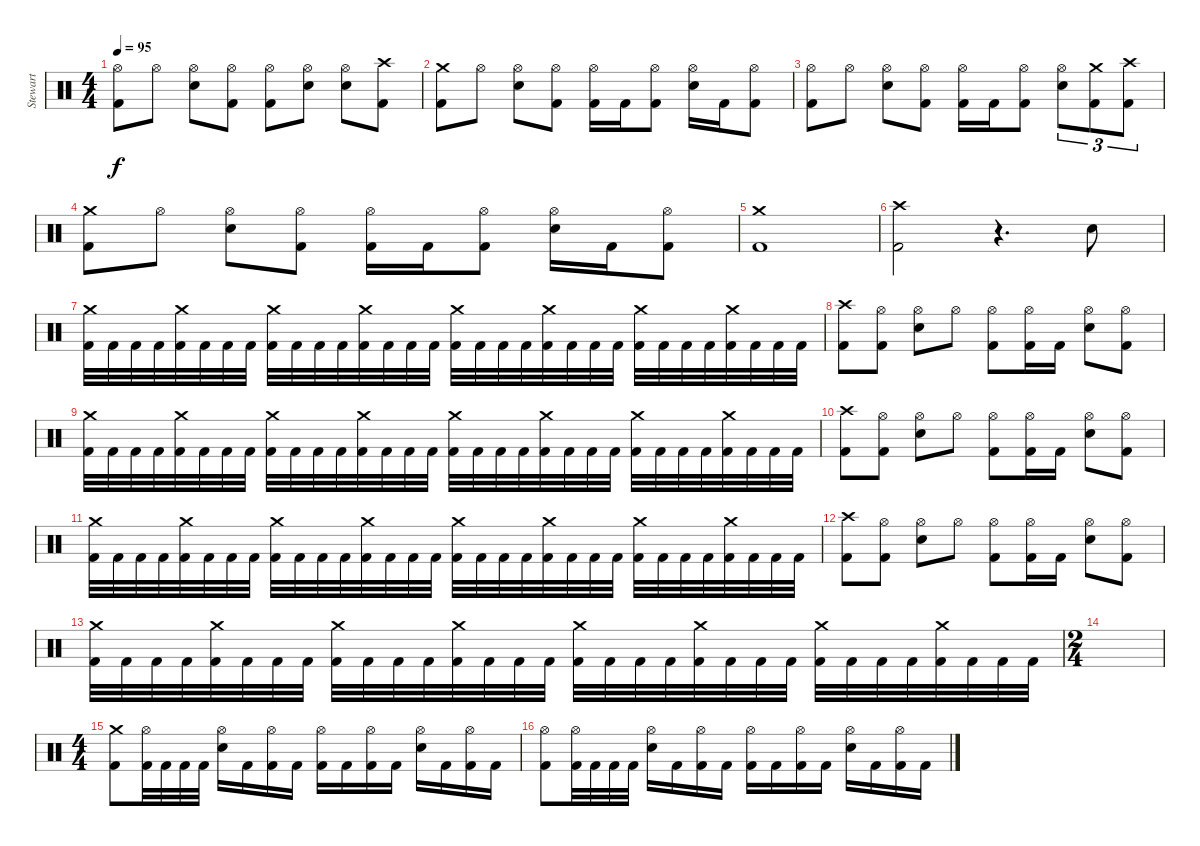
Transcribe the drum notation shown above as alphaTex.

\track ("Stewart" "Stewart") {instrument percussion}
\staff {score}
\articulation defaults
\ts (4 4)
\tempo 95
\clef neutral
\ks c
("Hi-Hat (open)" "Kick (hit) 2").8{dy f} "Hi-Hat (open)".8 ("Hi-Hat (open)" "Electric Snare (hit)").8 ("Hi-Hat (open)" "Kick (hit) 2").8 ("Hi-Hat (open)" "Kick (hit) 2").8 ("Hi-Hat (open)" "Electric Snare (hit)").8 ("Hi-Hat (open)" "Electric Snare (hit)").8 ("Crash high (hit)" "Kick (hit) 2").8 |
("Crash medium (hit)" "Kick (hit) 2").8 "Hi-Hat (open)".8 ("Hi-Hat (open)" "Electric Snare (hit)").8 ("Hi-Hat (open)" "Kick (hit) 2").8 ("Hi-Hat (open)" "Kick (hit) 2").16 "Kick (hit) 2".16 ("Hi-Hat (open)" "Kick (hit) 2").8 ("Hi-Hat (open)" "Electric Snare (hit)").16 "Kick (hit) 2".16 ("Hi-Hat (open)" "Kick (hit) 2").8 |
("Hi-Hat (open)" "Kick (hit) 2").8 "Hi-Hat (open)".8 ("Hi-Hat (open)" "Electric Snare (hit)").8 ("Hi-Hat (open)" "Kick (hit) 2").8 ("Hi-Hat (open)" "Kick (hit) 2").16 "Kick (hit) 2".16 ("Hi-Hat (open)" "Kick (hit) 2").8 ("Hi-Hat (open)" "Electric Snare (hit)").8{tu (3 2)} ("Crash medium (hit)" "Kick (hit) 2").8{tu (3 2)} ("Crash high (hit)" "Kick (hit) 2").8{tu (3 2)} |
("Crash medium (hit)" "Kick (hit) 2").8 "Hi-Hat (open)".8 ("Hi-Hat (open)" "Electric Snare (hit)").8 ("Hi-Hat (open)" "Kick (hit) 2").8 ("Hi-Hat (open)" "Kick (hit) 2").16 "Kick (hit) 2".16 ("Hi-Hat (open)" "Kick (hit) 2").8 ("Hi-Hat (open)" "Electric Snare (hit)").16 "Kick (hit) 2".16 ("Hi-Hat (open)" "Kick (hit) 2").8 |
("Crash medium (hit)" "Kick (hit) 2").1 |
("Crash high (hit)" "Kick (hit) 2").2 r.4{d} "Electric Snare (hit)".8 |
("Crash medium (hit)" "Kick (hit) 2").32 "Kick (hit) 2".32 "Kick (hit) 2".32 "Kick (hit) 2".32 ("Crash medium (hit)" "Kick (hit) 2").32 "Kick (hit) 2".32 "Kick (hit) 2".32 "Kick (hit) 2".32 ("Crash medium (hit)" "Kick (hit) 2").32 "Kick (hit) 2".32 "Kick (hit) 2".32 "Kick (hit) 2".32 ("Crash medium (hit)" "Kick (hit) 2").32 "Kick (hit) 2".32 "Kick (hit) 2".32 "Kick (hit) 2".32 ("Crash medium (hit)" "Kick (hit) 2").32 "Kick (hit) 2".32 "Kick (hit) 2".32 "Kick (hit) 2".32 ("Crash medium (hit)" "Kick (hit) 2").32 "Kick (hit) 2".32 "Kick (hit) 2".32 "Kick (hit) 2".32 ("Crash medium (hit)" "Kick (hit) 2").32 "Kick (hit) 2".32 "Kick (hit) 2".32 "Kick (hit) 2".32 ("Crash medium (hit)" "Kick (hit) 2").32 "Kick (hit) 2".32 "Kick (hit) 2".32 "Kick (hit) 2".32 |
("Crash high (hit)" "Kick (hit) 2").8 ("Hi-Hat (open)" "Kick (hit) 2").8 ("Hi-Hat (open)" "Electric Snare (hit)").8 "Hi-Hat (open)".8 ("Hi-Hat (open)" "Kick (hit) 2").8 ("Hi-Hat (open)" "Kick (hit) 2").16 "Kick (hit) 2".16 ("Hi-Hat (open)" "Electric Snare (hit)").8 ("Hi-Hat (open)" "Kick (hit) 2").8 |
("Crash medium (hit)" "Kick (hit) 2").32 "Kick (hit) 2".32 "Kick (hit) 2".32 "Kick (hit) 2".32 ("Crash medium (hit)" "Kick (hit) 2").32 "Kick (hit) 2".32 "Kick (hit) 2".32 "Kick (hit) 2".32 ("Crash medium (hit)" "Kick (hit) 2").32 "Kick (hit) 2".32 "Kick (hit) 2".32 "Kick (hit) 2".32 ("Crash medium (hit)" "Kick (hit) 2").32 "Kick (hit) 2".32 "Kick (hit) 2".32 "Kick (hit) 2".32 ("Crash medium (hit)" "Kick (hit) 2").32 "Kick (hit) 2".32 "Kick (hit) 2".32 "Kick (hit) 2".32 ("Crash medium (hit)" "Kick (hit) 2").32 "Kick (hit) 2".32 "Kick (hit) 2".32 "Kick (hit) 2".32 ("Crash medium (hit)" "Kick (hit) 2").32 "Kick (hit) 2".32 "Kick (hit) 2".32 "Kick (hit) 2".32 ("Crash medium (hit)" "Kick (hit) 2").32 "Kick (hit) 2".32 "Kick (hit) 2".32 "Kick (hit) 2".32 |
("Crash high (hit)" "Kick (hit) 2").8 ("Hi-Hat (open)" "Kick (hit) 2").8 ("Hi-Hat (open)" "Electric Snare (hit)").8 "Hi-Hat (open)".8 ("Hi-Hat (open)" "Kick (hit) 2").8 ("Hi-Hat (open)" "Kick (hit) 2").16 "Kick (hit) 2".16 ("Hi-Hat (open)" "Electric Snare (hit)").8 ("Hi-Hat (open)" "Kick (hit) 2").8 |
("Crash medium (hit)" "Kick (hit) 2").32 "Kick (hit) 2".32 "Kick (hit) 2".32 "Kick (hit) 2".32 ("Crash medium (hit)" "Kick (hit) 2").32 "Kick (hit) 2".32 "Kick (hit) 2".32 "Kick (hit) 2".32 ("Crash medium (hit)" "Kick (hit) 2").32 "Kick (hit) 2".32 "Kick (hit) 2".32 "Kick (hit) 2".32 ("Crash medium (hit)" "Kick (hit) 2").32 "Kick (hit) 2".32 "Kick (hit) 2".32 "Kick (hit) 2".32 ("Crash medium (hit)" "Kick (hit) 2").32 "Kick (hit) 2".32 "Kick (hit) 2".32 "Kick (hit) 2".32 ("Crash medium (hit)" "Kick (hit) 2").32 "Kick (hit) 2".32 "Kick (hit) 2".32 "Kick (hit) 2".32 ("Crash medium (hit)" "Kick (hit) 2").32 "Kick (hit) 2".32 "Kick (hit) 2".32 "Kick (hit) 2".32 ("Crash medium (hit)" "Kick (hit) 2").32 "Kick (hit) 2".32 "Kick (hit) 2".32 "Kick (hit) 2".32 |
("Crash high (hit)" "Kick (hit) 2").8 ("Hi-Hat (open)" "Kick (hit) 2").8 ("Hi-Hat (open)" "Electric Snare (hit)").8 "Hi-Hat (open)".8 ("Hi-Hat (open)" "Kick (hit) 2").8 ("Hi-Hat (open)" "Kick (hit) 2").16 "Kick (hit) 2".16 ("Hi-Hat (open)" "Electric Snare (hit)").8 ("Hi-Hat (open)" "Kick (hit) 2").8 |
("Crash medium (hit)" "Kick (hit) 2").32 "Kick (hit) 2".32 "Kick (hit) 2".32 "Kick (hit) 2".32 ("Crash medium (hit)" "Kick (hit) 2").32 "Kick (hit) 2".32 "Kick (hit) 2".32 "Kick (hit) 2".32 ("Crash medium (hit)" "Kick (hit) 2").32 "Kick (hit) 2".32 "Kick (hit) 2".32 "Kick (hit) 2".32 ("Crash medium (hit)" "Kick (hit) 2").32 "Kick (hit) 2".32 "Kick (hit) 2".32 "Kick (hit) 2".32 ("Crash medium (hit)" "Kick (hit) 2").32 "Kick (hit) 2".32 "Kick (hit) 2".32 "Kick (hit) 2".32 ("Crash medium (hit)" "Kick (hit) 2").32 "Kick (hit) 2".32 "Kick (hit) 2".32 "Kick (hit) 2".32 ("Crash medium (hit)" "Kick (hit) 2").32 "Kick (hit) 2".32 "Kick (hit) 2".32 "Kick (hit) 2".32 ("Crash medium (hit)" "Kick (hit) 2").32 "Kick (hit) 2".32 "Kick (hit) 2".32 "Kick (hit) 2".32 |
\ts (2 4)
|
\ts (4 4)
("Crash medium (hit)" "Kick (hit) 2").8 ("Hi-Hat (open)" "Kick (hit) 2").32 "Kick (hit) 2".32 "Kick (hit) 2".32 "Kick (hit) 2".32 ("Hi-Hat (open)" "Electric Snare (hit)").16 "Kick (hit) 2".16 ("Hi-Hat (open)" "Kick (hit) 2").16 "Kick (hit) 2".16 ("Hi-Hat (open)" "Kick (hit) 2").16 "Kick (hit) 2".16 ("Hi-Hat (open)" "Kick (hit) 2").16 "Kick (hit) 2".16 ("Hi-Hat (open)" "Electric Snare (hit)").16 "Kick (hit) 2".16 ("Hi-Hat (open)" "Kick (hit) 2").16 "Kick (hit) 2".16 |
("Hi-Hat (open)" "Kick (hit) 2").8 ("Hi-Hat (open)" "Kick (hit) 2").32 "Kick (hit) 2".32 "Kick (hit) 2".32 "Kick (hit) 2".32 ("Hi-Hat (open)" "Electric Snare (hit)").16 "Kick (hit) 2".16 ("Hi-Hat (open)" "Kick (hit) 2").16 "Kick (hit) 2".16 ("Hi-Hat (open)" "Kick (hit) 2").16 "Kick (hit) 2".16 ("Hi-Hat (open)" "Kick (hit) 2").16 "Kick (hit) 2".16 ("Hi-Hat (open)" "Electric Snare (hit)").16 "Kick (hit) 2".16 ("Hi-Hat (open)" "Kick (hit) 2").16 "Kick (hit) 2".16
